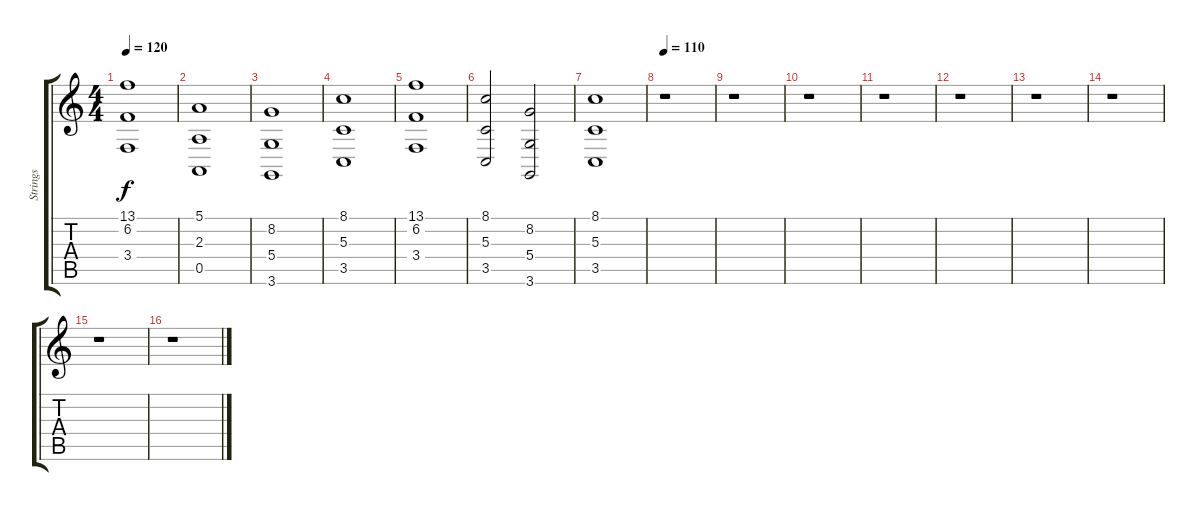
\track ("Strings" "Strings") {instrument synthstrings1}
\staff {score tabs}
\tuning (E4 B3 G3 D3 A2 E2) {hide}
\ts (4 4)
\tempo 120
\clef g2
\ks c
(13.1 6.2 3.4).1{dy f} |
(5.1 2.3 0.5).1 |
(8.2 5.4 3.6).1 |
(8.1 5.3 3.5).1 |
(13.1 6.2 3.4).1 |
(8.1 5.3 3.5).2 (8.2 5.4 3.6).2 |
(8.1 5.3 3.5).1 |
\tempo 110
r.1 |
r.1 |
r.1 |
r.1 |
r.1 |
r.1 |
r.1 |
r.1 |
r.1
